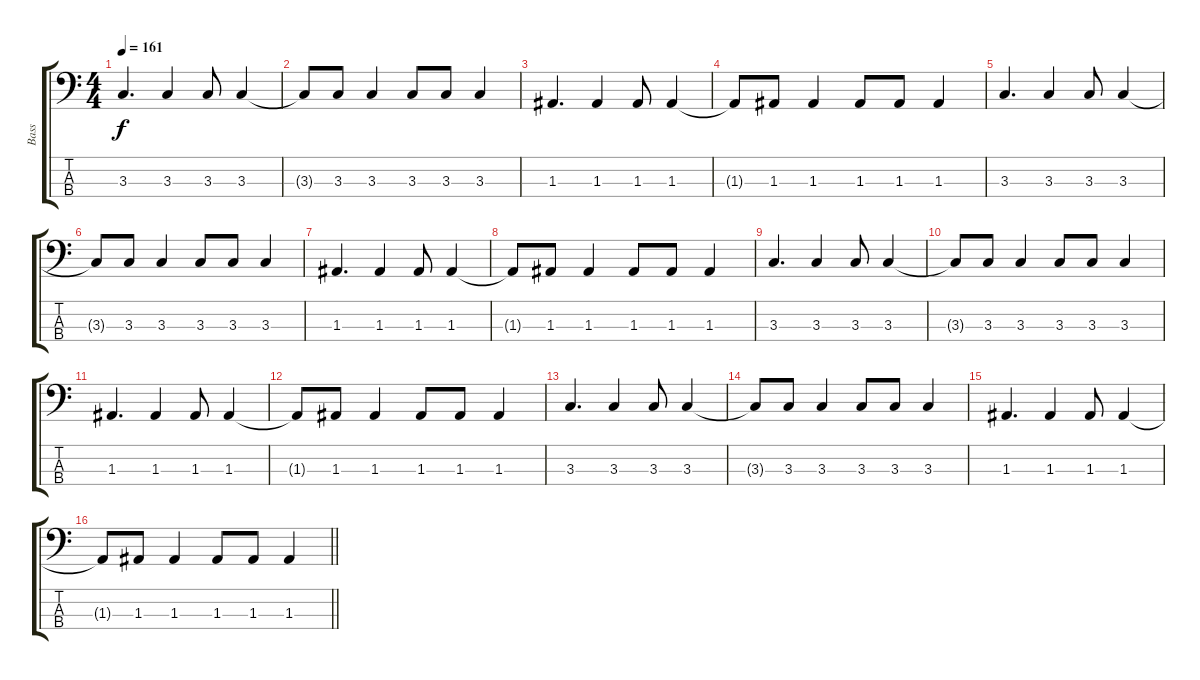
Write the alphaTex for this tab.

\track ("Bass" "Bass") {instrument electricbasspick}
\staff {score tabs}
\tuning (G2 D2 A1 E1) {hide}
\ts (4 4)
\section ("" "")
\tempo 161
\clef f4
\ks c
3.3.4{d dy f} 3.3.4 3.3.8 3.3.4 |
3.3{t}.8 3.3.8 3.3.4 3.3.8 3.3.8 3.3.4 |
1.3.4{d} 1.3.4 1.3.8 1.3.4 |
1.3{t}.8 1.3.8 1.3.4 1.3.8 1.3.8 1.3.4 |
3.3.4{d} 3.3.4 3.3.8 3.3.4 |
3.3{t}.8 3.3.8 3.3.4 3.3.8 3.3.8 3.3.4 |
1.3.4{d} 1.3.4 1.3.8 1.3.4 |
1.3{t}.8 1.3.8 1.3.4 1.3.8 1.3.8 1.3.4 |
3.3.4{d} 3.3.4 3.3.8 3.3.4 |
3.3{t}.8 3.3.8 3.3.4 3.3.8 3.3.8 3.3.4 |
1.3.4{d} 1.3.4 1.3.8 1.3.4 |
1.3{t}.8 1.3.8 1.3.4 1.3.8 1.3.8 1.3.4 |
3.3.4{d} 3.3.4 3.3.8 3.3.4 |
3.3{t}.8 3.3.8 3.3.4 3.3.8 3.3.8 3.3.4 |
1.3.4{d} 1.3.4 1.3.8 1.3.4 |
\barLineRight lightlight
1.3{t}.8 1.3.8 1.3.4 1.3.8 1.3.8 1.3.4
